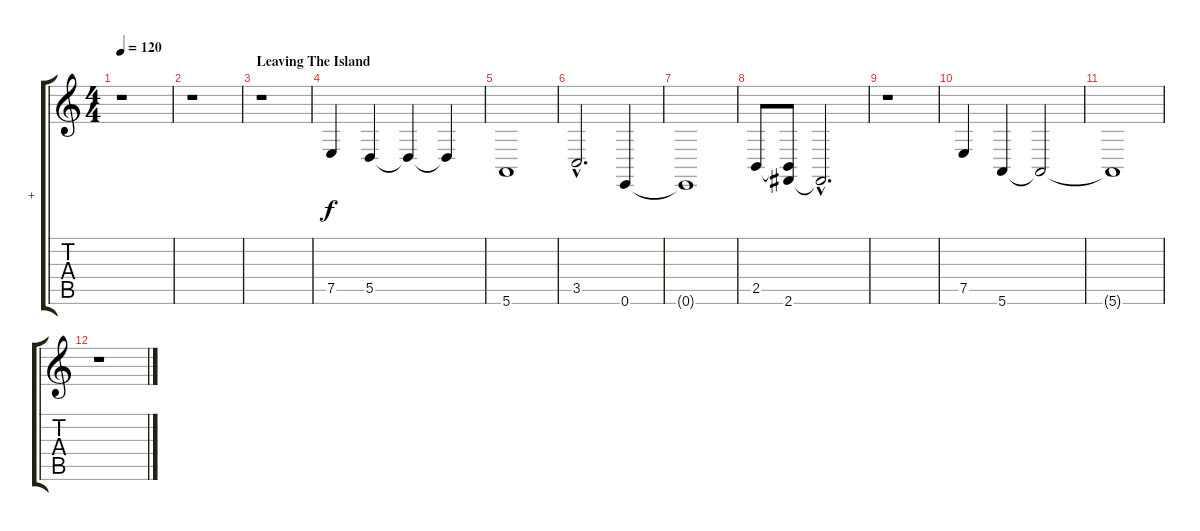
\track ("+" "+") {instrument orchestralharp}
\staff {score tabs}
\tuning (E4 B3 G3 D3 A2 E2) {hide}
\ts (4 4)
\tempo 120
\clef g2
\ks c
r.1{dy f} |
r.1 |
\section ("" "Leaving The Island")
r.1{volume 0} |
7.5.4{volume 10 balance 0 instrument birdtweet} 5.5.4{balance 16} 5.5{t}.4 5.5{t}.4 |
5.6.1{balance 0} |
3.5{hac}.2{d balance 16} 0.6.4 |
0.6{t}.1 |
2.5.8{volume 0 balance 0} (2.5{t} 2.6).8 2.6{hac t}.2{d} |
r.1 |
7.5.4{balance 16} 5.6.4{balance 0} 5.6{t}.2 |
5.6{t}.1 |
r.1
